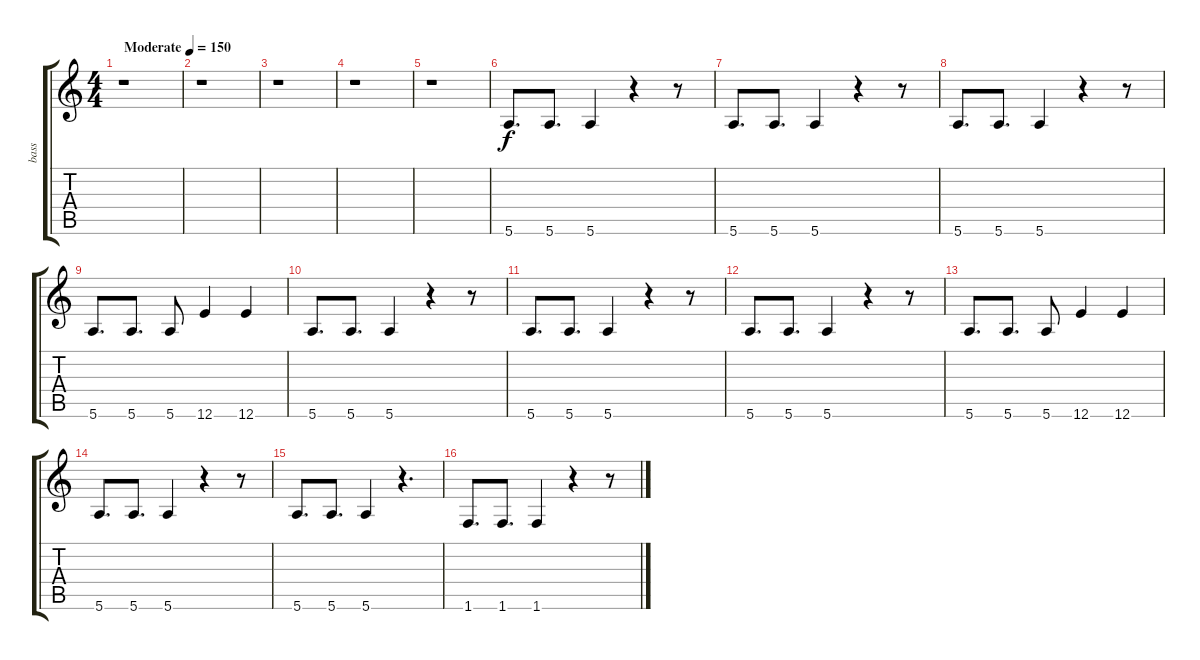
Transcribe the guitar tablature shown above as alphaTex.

\track ("bass" "bass") {instrument electricbassfinger}
\staff {score tabs}
\tuning (E4 B3 G3 D3 A2 E2) {hide}
\ts (4 4)
\tempo (150 "Moderate")
\clef g2
\ks c
r.1{dy f instrument electricbassfinger} |
r.1 |
r.1 |
r.1 |
r.1 |
5.6.8{d} 5.6.8{d} 5.6.4 r.4 r.8 |
5.6.8{d} 5.6.8{d} 5.6.4 r.4 r.8 |
5.6.8{d} 5.6.8{d} 5.6.4 r.4 r.8 |
5.6.8{d} 5.6.8{d} 5.6.8 12.6.4 12.6.4 |
5.6.8{d} 5.6.8{d} 5.6.4 r.4 r.8 |
5.6.8{d} 5.6.8{d} 5.6.4 r.4 r.8 |
5.6.8{d} 5.6.8{d} 5.6.4 r.4 r.8 |
5.6.8{d} 5.6.8{d} 5.6.8 12.6.4 12.6.4 |
5.6.8{d} 5.6.8{d} 5.6.4 r.4 r.8 |
5.6.8{d} 5.6.8{d} 5.6.4 r.4{d} |
1.6.8{d} 1.6.8{d} 1.6.4 r.4 r.8
